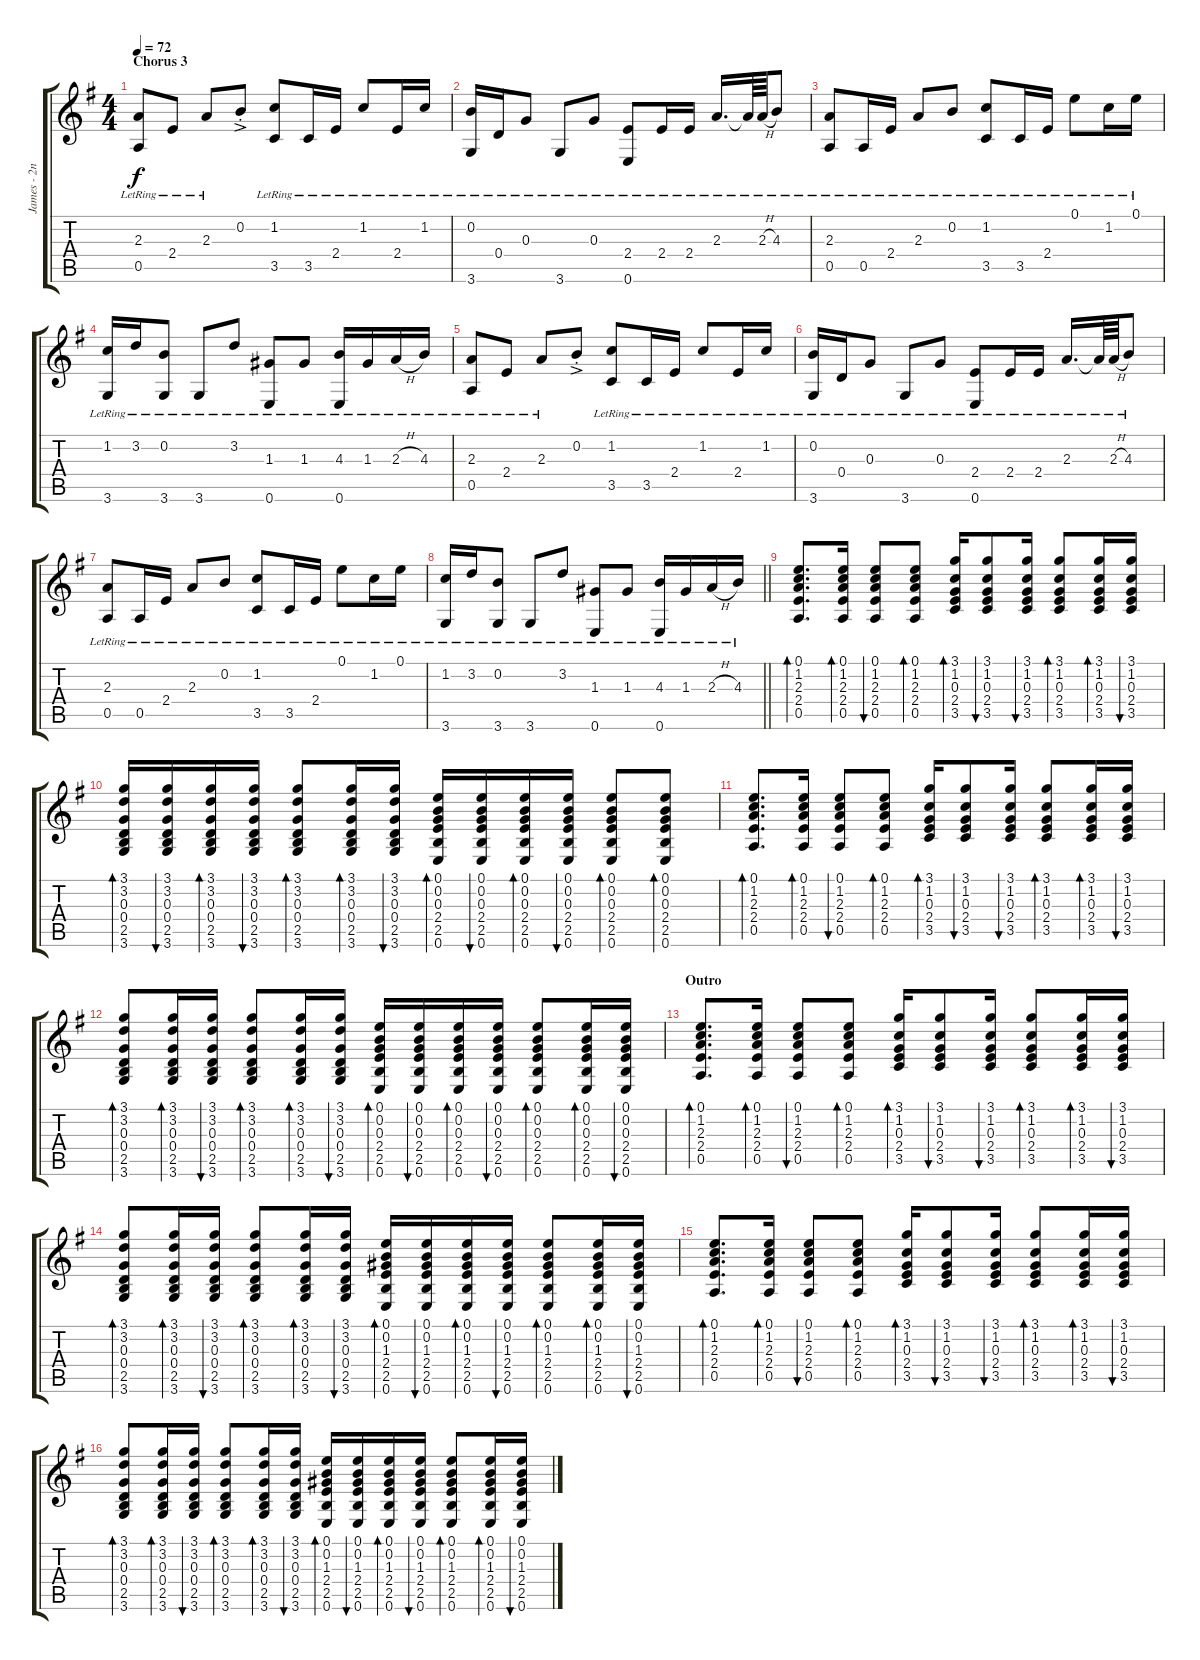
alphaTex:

\track ("James - 2nd Acoustic/Distortion" "James - 2n") {instrument acousticguitarnylon}
\staff {score tabs}
\tuning (E4 B3 G3 D3 A2 E2) {hide}
\ts (4 4)
\section ("" "Chorus 3")
\tempo 72
\clef g2
\ks eminor
(2.3{lr} 0.5{lr}).8{dy f volume 5} 2.4{lr}.8 2.3{lr}.8 0.2{ac st}.8 (1.2{lr} 3.5{lr}).8 3.5{lr}.16 2.4{lr}.16 1.2{lr}.8 2.4{lr}.16 1.2{lr}.16 |
(0.2{lr} 3.6{lr}).16 0.4{lr}.16 0.3{lr}.8 3.6{lr}.8 0.3{lr}.8 (2.4{lr} 0.6{lr}).8 2.4{lr}.16 2.4{lr}.16 2.3{lr}.16{d} 2.3{lr t}.64 2.3{h lr}.64 4.3{lr}.8 |
(2.3{lr} 0.5{lr}).8 0.5{lr}.16 2.4{lr}.16 2.3{lr}.8 0.2{lr}.8 (1.2{lr} 3.5{lr}).8 3.5{lr}.16 2.4{lr}.16 0.1{lr}.8 1.2{lr}.16 0.1{lr}.16 |
(1.2{lr} 3.6{lr}).16 3.2{lr}.16 (0.2{lr} 3.6{lr}).8 3.6{lr}.8 3.2{lr}.8 (1.3{lr} 0.6{lr}).8 1.3{lr}.8 (4.3{lr} 0.6{lr}).16 1.3{lr}.16 2.3{h lr}.16 4.3{lr}.16 |
(2.3{lr} 0.5{lr}).8 2.4{lr}.8 2.3{lr}.8 0.2{ac st}.8 (1.2{lr} 3.5{lr}).8 3.5{lr}.16 2.4{lr}.16 1.2{lr}.8 2.4{lr}.16 1.2{lr}.16 |
(0.2{lr} 3.6{lr}).16 0.4{lr}.16 0.3{lr}.8 3.6{lr}.8 0.3{lr}.8 (2.4{lr} 0.6{lr}).8 2.4{lr}.16 2.4{lr}.16 2.3{lr}.16{d} 2.3{lr t}.64 2.3{h lr}.64 4.3{lr}.8 |
(2.3{lr} 0.5{lr}).8 0.5{lr}.16 2.4{lr}.16 2.3{lr}.8 0.2{lr}.8 (1.2{lr} 3.5{lr}).8 3.5{lr}.16 2.4{lr}.16 0.1{lr}.8 1.2{lr}.16 0.1{lr}.16 |
\barLineRight lightlight
(1.2{lr} 3.6{lr}).16 3.2{lr}.16 (0.2{lr} 3.6{lr}).8 3.6{lr}.8 3.2{lr}.8 (1.3{lr} 0.6{lr}).8 1.3{lr}.8 (4.3{lr} 0.6{lr}).16 1.3{lr}.16 2.3{h lr}.16 4.3{lr}.16 |
(0.1 1.2 2.3 2.4 0.5).8{d bd 30 volume 4} (0.1 1.2 2.3 2.4 0.5).16{bd 30} (0.1 1.2 2.3 2.4 0.5).8{bu 30} (0.1 1.2 2.3 2.4 0.5).8{bd 30} (3.1 1.2 0.3 2.4 3.5).16{bd 30} (3.1 1.2 0.3 2.4 3.5).8{bu 30} (3.1 1.2 0.3 2.4 3.5).16{bu 30} (3.1 1.2 0.3 2.4 3.5).8{bd 30} (3.1 1.2 0.3 2.4 3.5).16{bd 30} (3.1 1.2 0.3 2.4 3.5).16{bu 30} |
(3.1 3.2 0.3 0.4 2.5 3.6).16{bd 30} (3.1 3.2 0.3 0.4 2.5 3.6).16{bu 30} (3.1 3.2 0.3 0.4 2.5 3.6).16{bd 30} (3.1 3.2 0.3 0.4 2.5 3.6).16{bu 30} (3.1 3.2 0.3 0.4 2.5 3.6).8{bd 30} (3.1 3.2 0.3 0.4 2.5 3.6).16{bd 30} (3.1 3.2 0.3 0.4 2.5 3.6).16{bu 30} (0.1 0.2 0.3 2.4 2.5 0.6).16{bd 30} (0.1 0.2 0.3 2.4 2.5 0.6).16{bu 30} (0.1 0.2 0.3 2.4 2.5 0.6).16{bd 30} (0.1 0.2 0.3 2.4 2.5 0.6).16{bu 30} (0.1 0.2 0.3 2.4 2.5 0.6).8{bd 30} (0.1 0.2 0.3 2.4 2.5 0.6).8{bd 30} |
(0.1 1.2 2.3 2.4 0.5).8{d bd 30} (0.1 1.2 2.3 2.4 0.5).16{bd 30} (0.1 1.2 2.3 2.4 0.5).8{bu 30} (0.1 1.2 2.3 2.4 0.5).8{bd 30} (3.1 1.2 0.3 2.4 3.5).16{bd 30} (3.1 1.2 0.3 2.4 3.5).8{bu 30} (3.1 1.2 0.3 2.4 3.5).16{bu 30} (3.1 1.2 0.3 2.4 3.5).8{bd 30} (3.1 1.2 0.3 2.4 3.5).16{bd 30} (3.1 1.2 0.3 2.4 3.5).16{bu 30} |
(3.1 3.2 0.3 0.4 2.5 3.6).8{bd 30} (3.1 3.2 0.3 0.4 2.5 3.6).16{bd 30} (3.1 3.2 0.3 0.4 2.5 3.6).16{bu 30} (3.1 3.2 0.3 0.4 2.5 3.6).8{bd 30} (3.1 3.2 0.3 0.4 2.5 3.6).16{bd 30} (3.1 3.2 0.3 0.4 2.5 3.6).16{bu 30} (0.1 0.2 0.3 2.4 2.5 0.6).16{bd 30} (0.1 0.2 0.3 2.4 2.5 0.6).16{bu 30} (0.1 0.2 0.3 2.4 2.5 0.6).16{bd 30} (0.1 0.2 0.3 2.4 2.5 0.6).16{bu 30} (0.1 0.2 0.3 2.4 2.5 0.6).8{bd 30} (0.1 0.2 0.3 2.4 2.5 0.6).16{bd 30} (0.1 0.2 0.3 2.4 2.5 0.6).16{bu 30} |
\section ("" "Outro")
(0.1 1.2 2.3 2.4 0.5).8{d bd 30} (0.1 1.2 2.3 2.4 0.5).16{bd 30} (0.1 1.2 2.3 2.4 0.5).8{bu 30} (0.1 1.2 2.3 2.4 0.5).8{bd 30} (3.1 1.2 0.3 2.4 3.5).16{bd 30} (3.1 1.2 0.3 2.4 3.5).8{bu 30} (3.1 1.2 0.3 2.4 3.5).16{bu 30} (3.1 1.2 0.3 2.4 3.5).8{bd 30} (3.1 1.2 0.3 2.4 3.5).16{bd 30} (3.1 1.2 0.3 2.4 3.5).16{bu 30} |
(3.1 3.2 0.3 0.4 2.5 3.6).8{bd 30} (3.1 3.2 0.3 0.4 2.5 3.6).16{bd 30} (3.1 3.2 0.3 0.4 2.5 3.6).16{bu 30} (3.1 3.2 0.3 0.4 2.5 3.6).8{bd 30} (3.1 3.2 0.3 0.4 2.5 3.6).16{bd 30} (3.1 3.2 0.3 0.4 2.5 3.6).16{bu 30} (0.1 0.2 1.3 2.4 2.5 0.6).16{bd 30} (0.1 0.2 1.3 2.4 2.5 0.6).16{bu 30} (0.1 0.2 1.3 2.4 2.5 0.6).16{bd 30} (0.1 0.2 1.3 2.4 2.5 0.6).16{bu 30} (0.1 0.2 1.3 2.4 2.5 0.6).8{bd 30} (0.1 0.2 1.3 2.4 2.5 0.6).16{bd 30} (0.1 0.2 1.3 2.4 2.5 0.6).16{bu 30} |
(0.1 1.2 2.3 2.4 0.5).8{d bd 30} (0.1 1.2 2.3 2.4 0.5).16{bd 30} (0.1 1.2 2.3 2.4 0.5).8{bu 30} (0.1 1.2 2.3 2.4 0.5).8{bd 30} (3.1 1.2 0.3 2.4 3.5).16{bd 30} (3.1 1.2 0.3 2.4 3.5).8{bu 30} (3.1 1.2 0.3 2.4 3.5).16{bu 30} (3.1 1.2 0.3 2.4 3.5).8{bd 30} (3.1 1.2 0.3 2.4 3.5).16{bd 30} (3.1 1.2 0.3 2.4 3.5).16{bu 30} |
(3.1 3.2 0.3 0.4 2.5 3.6).8{bd 30} (3.1 3.2 0.3 0.4 2.5 3.6).16{bd 30} (3.1 3.2 0.3 0.4 2.5 3.6).16{bu 30} (3.1 3.2 0.3 0.4 2.5 3.6).8{bd 30} (3.1 3.2 0.3 0.4 2.5 3.6).16{bd 30} (3.1 3.2 0.3 0.4 2.5 3.6).16{bu 30} (0.1 0.2 1.3 2.4 2.5 0.6).16{bd 30} (0.1 0.2 1.3 2.4 2.5 0.6).16{bu 30} (0.1 0.2 1.3 2.4 2.5 0.6).16{bd 30} (0.1 0.2 1.3 2.4 2.5 0.6).16{bu 30} (0.1 0.2 1.3 2.4 2.5 0.6).8{bd 30} (0.1 0.2 1.3 2.4 2.5 0.6).16{bd 30} (0.1 0.2 1.3 2.4 2.5 0.6).16{bu 30}
